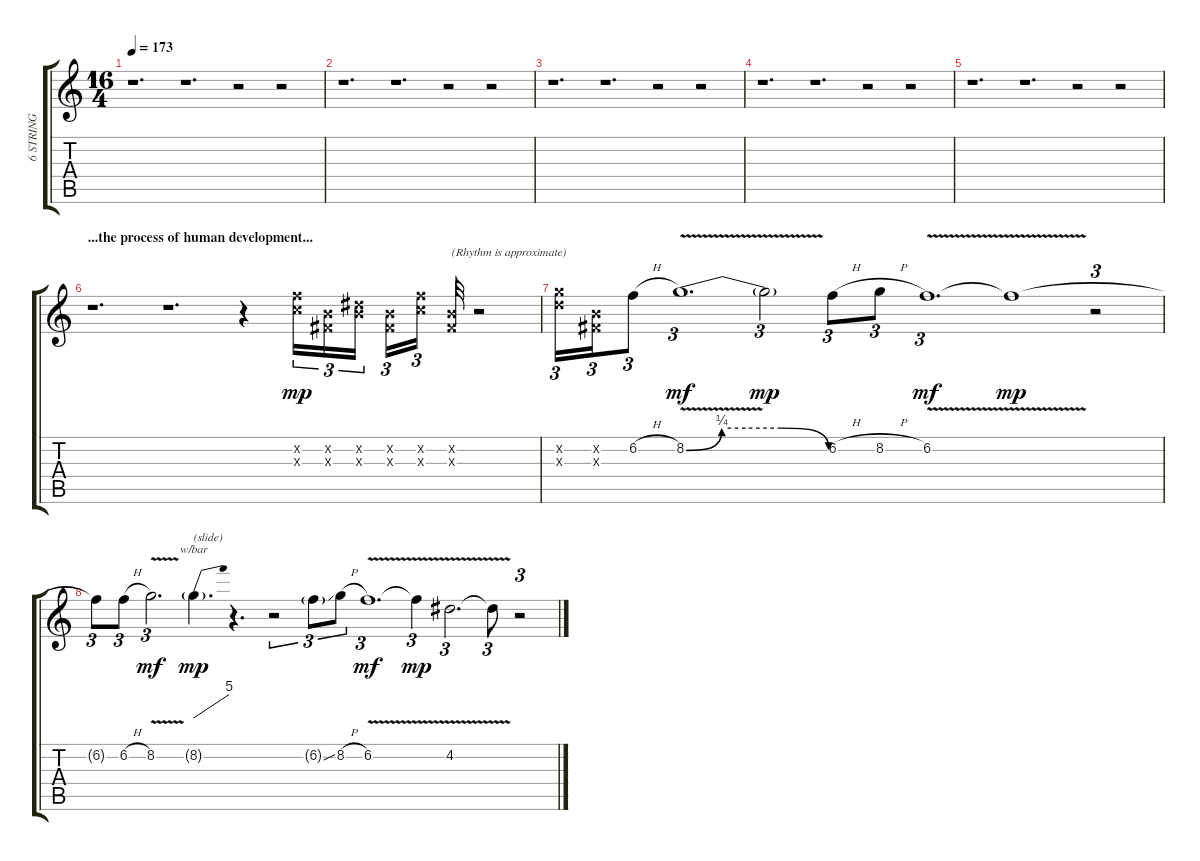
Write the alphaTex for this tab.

\track ("6 STRING" "6 STRING") {instrument distortionguitar}
\staff {score tabs}
\tuning (Eb4 B3 Gb3 B2 Gb2 B1) {hide}
\ts (16 4)
\tempo 173
\clef g2
\ks c
r.1{d dy pp} r.1{d} r.2 r.2 |
r.1{d} r.1{d} r.2 r.2 |
r.1{d} r.1{d} r.2 r.2 |
r.1{d} r.1{d} r.2 r.2 |
r.1{d} r.1{d} r.2 r.2 |
\section ("" "...the process of human development...")
r.1{d} r.1{d} r.4 (6.2{x} 6.3{x}).16{tu (3 2) dy mp} (0.2{x} 0.3{x}).16{tu (3 2)} (4.2{x} 5.3{x}).16{tu (3 2) beam splitsecondary} (0.2{x} 0.3{x}).16{tu (3 2)} (6.2{x} 6.3{x}).16{tu (3 2) beam splitsecondary} (0.2{x} 0.3{x}).32{txt "(Rhythm is approximate)"} r.2 |
(8.2{x} 8.3{x}).16{tu (3 2)} (0.2{x} 0.3{x}).16{tu (3 2)} 6.2{h}.8{tu (3 2)} 8.2{be (custom 0 0 15 1 25 1 40 1 60 0) v}.1{d tu (3 2) dy mf} 8.2{t}.2{tu (3 2) dy mp} 6.2{h}.8{tu (3 2)} 8.2{h}.8{tu (3 2)} 6.2{v}.1{d tu (3 2) dy mf} 6.2{t}.1{dy mp} r.2{tu (3 2)} |
6.2{t}.8{tu (3 2)} 6.2{h}.8{tu (3 2)} 8.2{v}.2{d tu (3 2) dy mf} 8.2{g}.4{d tbe (dive default 0 0 60 20) txt "(slide)" dy mp} r.4{d} r.2{tu (3 2)} 6.2{ss g}.8{tu (3 2)} 8.2{h}.8{tu (3 2)} 6.2{v}.1{d tu (3 2) dy mf} 6.2{t}.4{tu (3 2) dy mp} 4.2{v}.2{d tu (3 2)} 4.2{t}.8{tu (3 2)} r.2{tu (3 2)}
